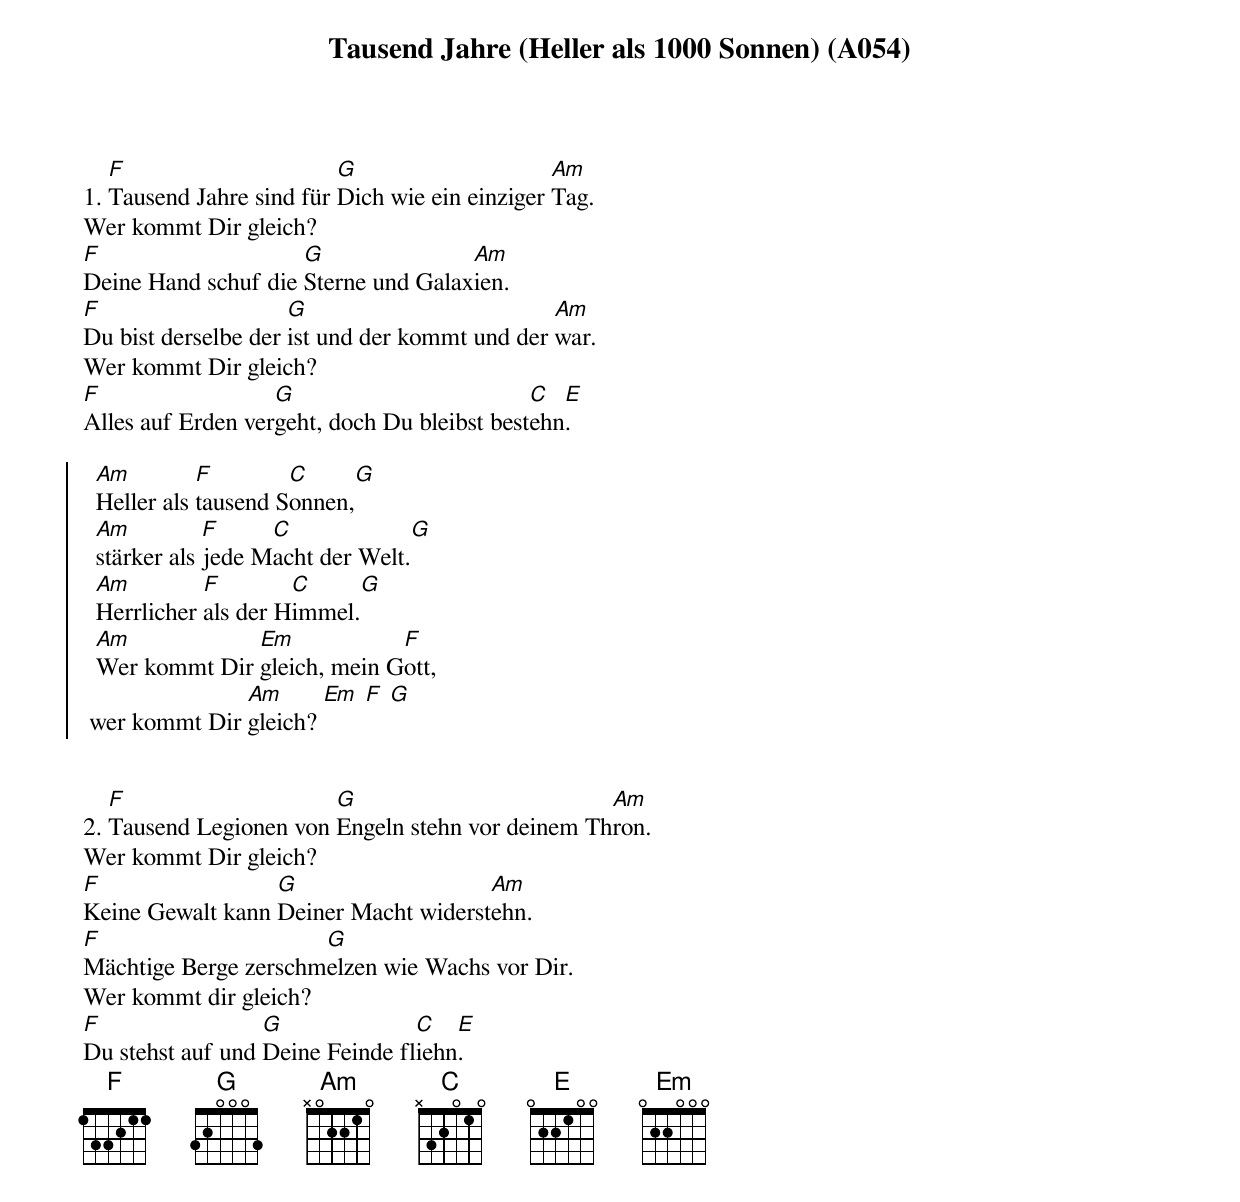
{title: Tausend Jahre (Heller als 1000 Sonnen) (A054)}
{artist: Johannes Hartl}

1. [F]Tausend Jahre sind für [G]Dich wie ein einziger [Am]Tag.
Wer kommt Dir gleich?
[F]Deine Hand schuf die [G]Sterne und Galax[Am]ien.
[F]Du bist derselbe der [G]ist und der kommt und der [Am]war.
Wer kommt Dir gleich?
[F]Alles auf Erden ver[G]geht, doch Du bleibst best[C]ehn[E].

{soc}
  [Am]Heller als [F]tausend S[C]onnen,[G]
  [Am]stärker als [F]jede M[C]acht der Welt.[G]
  [Am]Herrlicher [F]als der H[C]immel.[G]
  [Am]Wer kommt Dir [Em]gleich, mein G[F]ott,
 wer kommt Dir [Am]gleich? [Em] [F] [G]
 {eoc}


2. [F]Tausend Legionen von [G]Engeln stehn vor deinem Th[Am]ron.
Wer kommt Dir gleich?
[F]Keine Gewalt kann [G]Deiner Macht widerst[Am]ehn.
[F]Mächtige Berge zerschm[G]elzen wie Wachs vor Dir.
Wer kommt dir gleich?
[F]Du stehst auf und [G]Deine Feinde fl[C]iehn[E].
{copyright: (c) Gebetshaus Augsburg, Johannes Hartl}
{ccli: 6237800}
